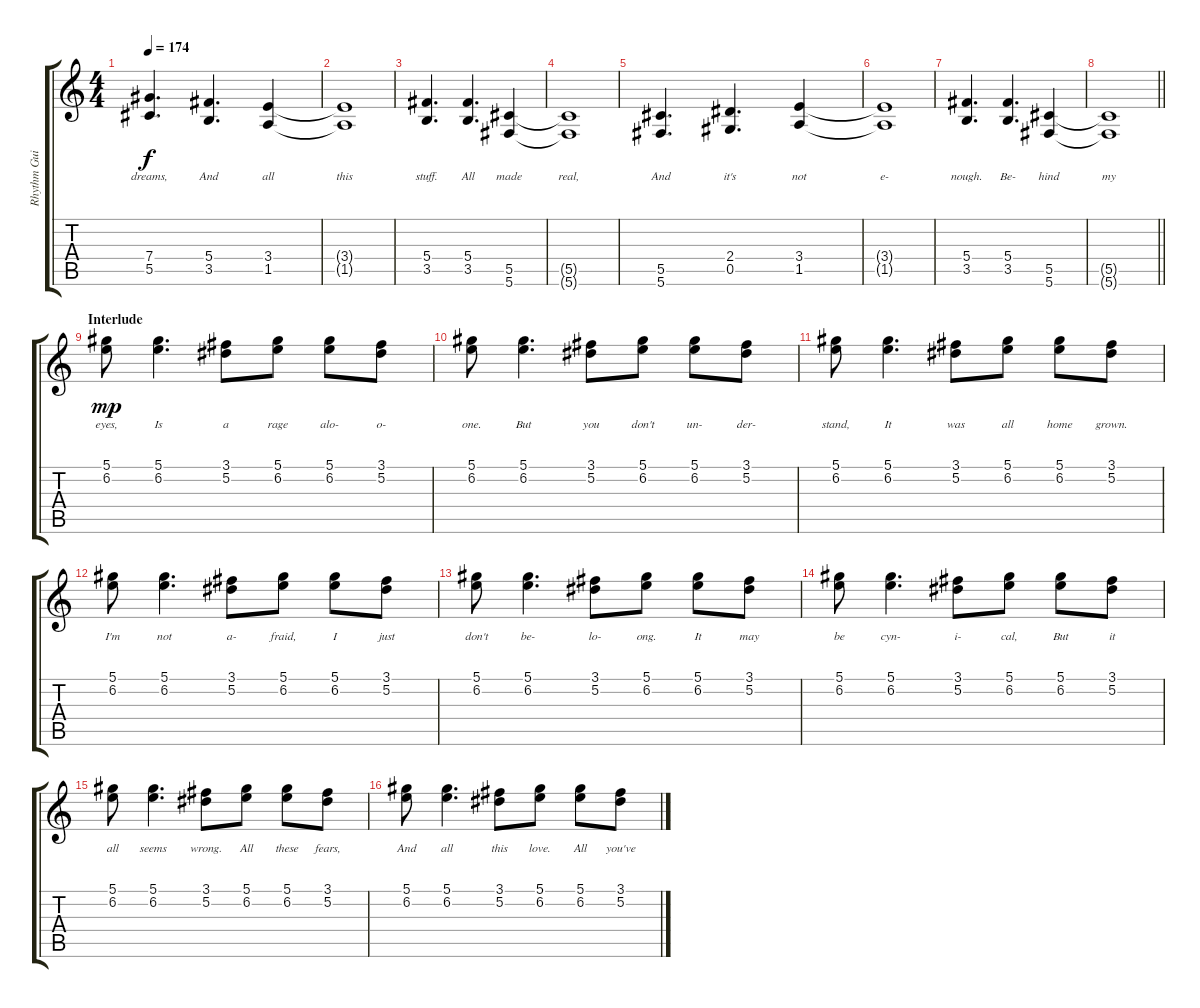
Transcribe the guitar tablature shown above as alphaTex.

\track ("Rhythm Guitar" "Rhythm Gui") {instrument distortionguitar}
\staff {score tabs}
\tuning (Eb4 Bb3 Gb3 Db3 Ab2 Db2) {hide}
\ts (4 4)
\tempo 174
\clef g2
\ks c
(7.4 5.5).4{d lyrics (0 "dreams,") lyrics (1 "") lyrics (2 "") lyrics (3 "") lyrics (4 "") dy f} (5.4 3.5).4{d lyrics (0 "And") lyrics (1 "") lyrics (2 "") lyrics (3 "") lyrics (4 "")} (3.4 1.5).4{lyrics (0 "all") lyrics (1 "") lyrics (2 "") lyrics (3 "") lyrics (4 "")} |
(3.4{t} 1.5{t}).1{lyrics (0 "this") lyrics (1 "") lyrics (2 "") lyrics (3 "") lyrics (4 "")} |
(5.4 3.5).4{d lyrics (0 "stuff.") lyrics (1 "") lyrics (2 "") lyrics (3 "") lyrics (4 "")} (5.4 3.5).4{d lyrics (0 "All") lyrics (1 "") lyrics (2 "") lyrics (3 "") lyrics (4 "")} (5.5 5.6).4{lyrics (0 "made") lyrics (1 "") lyrics (2 "") lyrics (3 "") lyrics (4 "")} |
(5.5{t} 5.6{t}).1{lyrics (0 "real,") lyrics (1 "") lyrics (2 "") lyrics (3 "") lyrics (4 "")} |
(5.5 5.6).4{d lyrics (0 "And") lyrics (1 "") lyrics (2 "") lyrics (3 "") lyrics (4 "")} (2.4 0.5).4{d lyrics (0 "it's") lyrics (1 "") lyrics (2 "") lyrics (3 "") lyrics (4 "")} (3.4 1.5).4{lyrics (0 "not") lyrics (1 "") lyrics (2 "") lyrics (3 "") lyrics (4 "")} |
(3.4{t} 1.5{t}).1{lyrics (0 "e-") lyrics (1 "") lyrics (2 "") lyrics (3 "") lyrics (4 "")} |
(5.4 3.5).4{d lyrics (0 "nough.") lyrics (1 "") lyrics (2 "") lyrics (3 "") lyrics (4 "")} (5.4 3.5).4{d lyrics (0 "Be-") lyrics (1 "") lyrics (2 "") lyrics (3 "") lyrics (4 "")} (5.5 5.6).4{lyrics (0 "hind") lyrics (1 "") lyrics (2 "") lyrics (3 "") lyrics (4 "")} |
\barLineRight lightlight
(5.5{t} 5.6{t}).1{lyrics (0 "my") lyrics (1 "") lyrics (2 "") lyrics (3 "") lyrics (4 "")} |
\section ("" "Interlude")
(5.1 6.2).8{lyrics (0 "eyes,") lyrics (1 "") lyrics (2 "") lyrics (3 "") lyrics (4 "") dy mp} (5.1 6.2).4{d lyrics (0 "Is") lyrics (1 "") lyrics (2 "") lyrics (3 "") lyrics (4 "")} (3.1 5.2).8{lyrics (0 "a") lyrics (1 "") lyrics (2 "") lyrics (3 "") lyrics (4 "")} (5.1 6.2).8{lyrics (0 "rage") lyrics (1 "") lyrics (2 "") lyrics (3 "") lyrics (4 "")} (5.1 6.2).8{lyrics (0 "alo-") lyrics (1 "") lyrics (2 "") lyrics (3 "") lyrics (4 "")} (3.1 5.2).8{lyrics (0 "o-") lyrics (1 "") lyrics (2 "") lyrics (3 "") lyrics (4 "")} |
(5.1 6.2).8{lyrics (0 "one.") lyrics (1 "") lyrics (2 "") lyrics (3 "") lyrics (4 "")} (5.1 6.2).4{d lyrics (0 "But") lyrics (1 "") lyrics (2 "") lyrics (3 "") lyrics (4 "")} (3.1 5.2).8{lyrics (0 "you") lyrics (1 "") lyrics (2 "") lyrics (3 "") lyrics (4 "")} (5.1 6.2).8{lyrics (0 "don't") lyrics (1 "") lyrics (2 "") lyrics (3 "") lyrics (4 "")} (5.1 6.2).8{lyrics (0 "un-") lyrics (1 "") lyrics (2 "") lyrics (3 "") lyrics (4 "")} (3.1 5.2).8{lyrics (0 "der-") lyrics (1 "") lyrics (2 "") lyrics (3 "") lyrics (4 "")} |
(5.1 6.2).8{lyrics (0 "stand,") lyrics (1 "") lyrics (2 "") lyrics (3 "") lyrics (4 "")} (5.1 6.2).4{d lyrics (0 "It") lyrics (1 "") lyrics (2 "") lyrics (3 "") lyrics (4 "")} (3.1 5.2).8{lyrics (0 "was") lyrics (1 "") lyrics (2 "") lyrics (3 "") lyrics (4 "")} (5.1 6.2).8{lyrics (0 "all") lyrics (1 "") lyrics (2 "") lyrics (3 "") lyrics (4 "")} (5.1 6.2).8{lyrics (0 "home") lyrics (1 "") lyrics (2 "") lyrics (3 "") lyrics (4 "")} (3.1 5.2).8{lyrics (0 "grown.") lyrics (1 "") lyrics (2 "") lyrics (3 "") lyrics (4 "")} |
(5.1 6.2).8{lyrics (0 "I'm") lyrics (1 "") lyrics (2 "") lyrics (3 "") lyrics (4 "")} (5.1 6.2).4{d lyrics (0 "not") lyrics (1 "") lyrics (2 "") lyrics (3 "") lyrics (4 "")} (3.1 5.2).8{lyrics (0 "a-") lyrics (1 "") lyrics (2 "") lyrics (3 "") lyrics (4 "")} (5.1 6.2).8{lyrics (0 "fraid,") lyrics (1 "") lyrics (2 "") lyrics (3 "") lyrics (4 "")} (5.1 6.2).8{lyrics (0 "I") lyrics (1 "") lyrics (2 "") lyrics (3 "") lyrics (4 "")} (3.1 5.2).8{lyrics (0 "just") lyrics (1 "") lyrics (2 "") lyrics (3 "") lyrics (4 "")} |
(5.1 6.2).8{lyrics (0 "don't") lyrics (1 "") lyrics (2 "") lyrics (3 "") lyrics (4 "")} (5.1 6.2).4{d lyrics (0 "be-") lyrics (1 "") lyrics (2 "") lyrics (3 "") lyrics (4 "")} (3.1 5.2).8{lyrics (0 "lo-") lyrics (1 "") lyrics (2 "") lyrics (3 "") lyrics (4 "")} (5.1 6.2).8{lyrics (0 "ong.") lyrics (1 "") lyrics (2 "") lyrics (3 "") lyrics (4 "")} (5.1 6.2).8{lyrics (0 "It") lyrics (1 "") lyrics (2 "") lyrics (3 "") lyrics (4 "")} (3.1 5.2).8{lyrics (0 "may") lyrics (1 "") lyrics (2 "") lyrics (3 "") lyrics (4 "")} |
(5.1 6.2).8{lyrics (0 "be") lyrics (1 "") lyrics (2 "") lyrics (3 "") lyrics (4 "")} (5.1 6.2).4{d lyrics (0 "cyn-") lyrics (1 "") lyrics (2 "") lyrics (3 "") lyrics (4 "")} (3.1 5.2).8{lyrics (0 "i-") lyrics (1 "") lyrics (2 "") lyrics (3 "") lyrics (4 "")} (5.1 6.2).8{lyrics (0 "cal,") lyrics (1 "") lyrics (2 "") lyrics (3 "") lyrics (4 "")} (5.1 6.2).8{lyrics (0 "But") lyrics (1 "") lyrics (2 "") lyrics (3 "") lyrics (4 "")} (3.1 5.2).8{lyrics (0 "it") lyrics (1 "") lyrics (2 "") lyrics (3 "") lyrics (4 "")} |
(5.1 6.2).8{lyrics (0 "all") lyrics (1 "") lyrics (2 "") lyrics (3 "") lyrics (4 "")} (5.1 6.2).4{d lyrics (0 "seems") lyrics (1 "") lyrics (2 "") lyrics (3 "") lyrics (4 "")} (3.1 5.2).8{lyrics (0 "wrong.") lyrics (1 "") lyrics (2 "") lyrics (3 "") lyrics (4 "")} (5.1 6.2).8{lyrics (0 "All") lyrics (1 "") lyrics (2 "") lyrics (3 "") lyrics (4 "")} (5.1 6.2).8{lyrics (0 "these") lyrics (1 "") lyrics (2 "") lyrics (3 "") lyrics (4 "")} (3.1 5.2).8{lyrics (0 "fears,") lyrics (1 "") lyrics (2 "") lyrics (3 "") lyrics (4 "")} |
(5.1 6.2).8{lyrics (0 "And") lyrics (1 "") lyrics (2 "") lyrics (3 "") lyrics (4 "")} (5.1 6.2).4{d lyrics (0 "all") lyrics (1 "") lyrics (2 "") lyrics (3 "") lyrics (4 "")} (3.1 5.2).8{lyrics (0 "this") lyrics (1 "") lyrics (2 "") lyrics (3 "") lyrics (4 "")} (5.1 6.2).8{lyrics (0 "love.") lyrics (1 "") lyrics (2 "") lyrics (3 "") lyrics (4 "")} (5.1 6.2).8{lyrics (0 "All") lyrics (1 "") lyrics (2 "") lyrics (3 "") lyrics (4 "")} (3.1 5.2).8{lyrics (0 "you've") lyrics (1 "") lyrics (2 "") lyrics (3 "") lyrics (4 "")}
